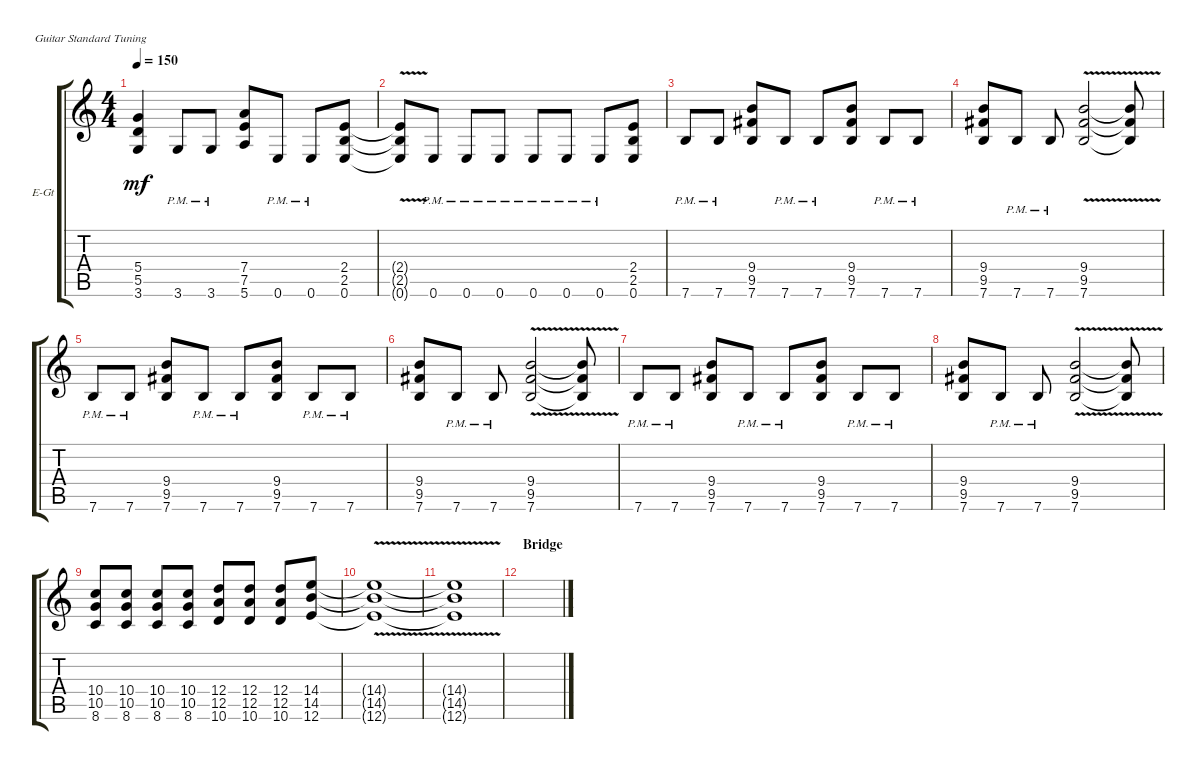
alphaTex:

\defaultSystemsLayout 4
\bracketExtendMode groupsimilarinstruments
\firstSystemTrackNameOrientation horizontal
\otherSystemsTrackNameOrientation horizontal
\track ("Electric Guitar" "E-Gt") {instrument overdrivenguitar}
\staff {score tabs}
\tuning (E4 B3 G3 D3 A2 E2)
\ts (4 4)
\tempo 150
\clef g2
\ks c
(3.6 5.5 5.4).4{dy mf} 3.6{pm}.8 3.6{pm}.8 (5.6 7.5 7.4).8 0.6{pm}.8 0.6{pm}.8 (0.6 2.5 2.4).8 |
(0.6{v t} 2.5{v t} 2.4{v t}).8 0.6{pm}.8 0.6{pm}.8 0.6{pm}.8 0.6{pm}.8 0.6{pm}.8 0.6{pm}.8 (0.6 2.5 2.4).8 |
7.6{pm}.8 7.6{pm}.8 (7.6 9.5 9.4).8 7.6{pm}.8 7.6{pm}.8 (7.6 9.5 9.4).8 7.6{pm}.8 7.6{pm}.8 |
(7.6 9.5 9.4).8 7.6{pm}.8 7.6{pm}.8 (7.6{v} 9.5{v} 9.4{v}).2 (7.6{t} 9.5{t} 9.4{t}).8 |
7.6{pm}.8 7.6{pm}.8 (7.6 9.5 9.4).8 7.6{pm}.8 7.6{pm}.8 (7.6 9.5 9.4).8 7.6{pm}.8 7.6{pm}.8 |
(7.6 9.5 9.4).8 7.6{pm}.8 7.6{pm}.8 (7.6{v} 9.5{v} 9.4{v}).2 (7.6{t} 9.5{t} 9.4{t}).8 |
7.6{pm}.8 7.6{pm}.8 (7.6 9.5 9.4).8 7.6{pm}.8 7.6{pm}.8 (7.6 9.5 9.4).8 7.6{pm}.8 7.6{pm}.8 |
(7.6 9.5 9.4).8 7.6{pm}.8 7.6{pm}.8 (7.6{v} 9.5{v} 9.4{v}).2 (7.6{v t} 9.5{v t} 9.4{v t}).8 |
(8.6 10.5 10.4).8 (8.6 10.4 10.5).8 (8.6 10.4 10.5).8 (8.6 10.4 10.5).8 (10.6 12.5 12.4).8 (10.6 12.4 12.5).8 (10.6 12.5 12.4).8 (12.6 14.4 14.5).8 |
(12.6{v t} 14.5{v t} 14.4{v t}).1 |
(12.6{v t} 14.5{v t} 14.4{v t}).1 |
\section ("" "Bridge")
